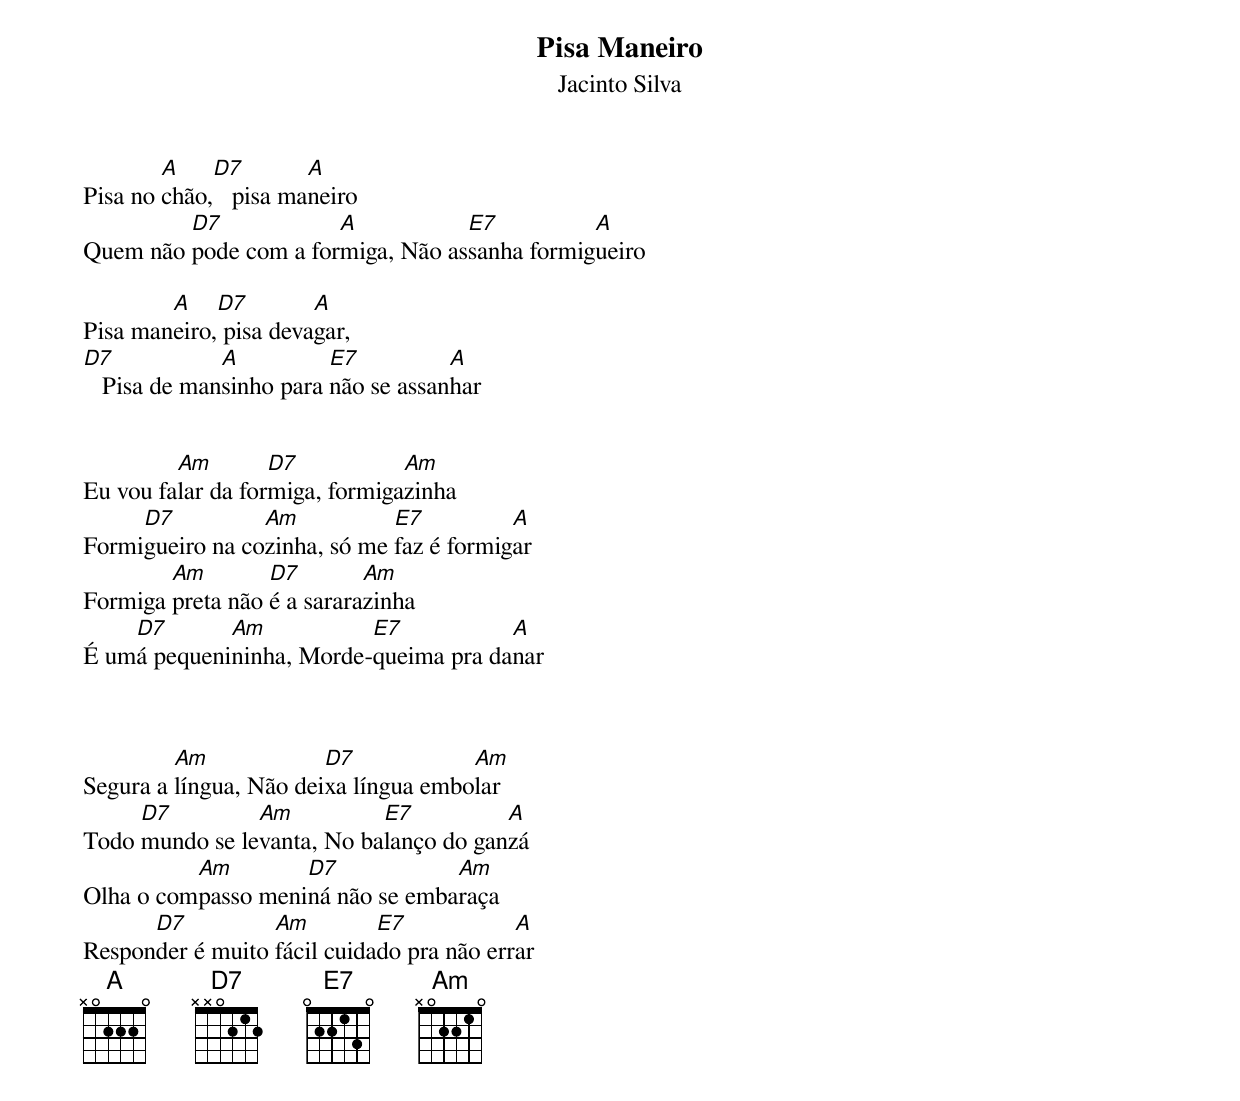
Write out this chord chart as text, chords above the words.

Pisa Maneiro
Jacinto Silva


        A    D7        A
Pisa no chão,   pisa maneiro
         D7            A           E7          A
Quem não pode com a formiga, Não assanha formigueiro

        A    D7        A
Pisa maneiro, pisa devagar,
D7            A          E7          A
   Pisa de mansinho para não se assanhar


         Am        D7           Am
Eu vou falar da formiga, formigazinha
     D7          Am           E7          A
Formigueiro na cozinha, só me faz é formigar
        Am        D7        Am
Formiga preta não é a sararazinha
    D7       Am           E7           A
É umá pequenininha, Morde-queima pra danar



         Am             D7            Am
Segura a língua, Não deixa língua embolar
     D7         Am          E7          A
Todo mundo se levanta, No balanço do ganzá
          Am        D7            Am
Olha o compasso meniná não se embaraça
      D7          Am         E7            A
Responder é muito fácil cuidado pra não errar
